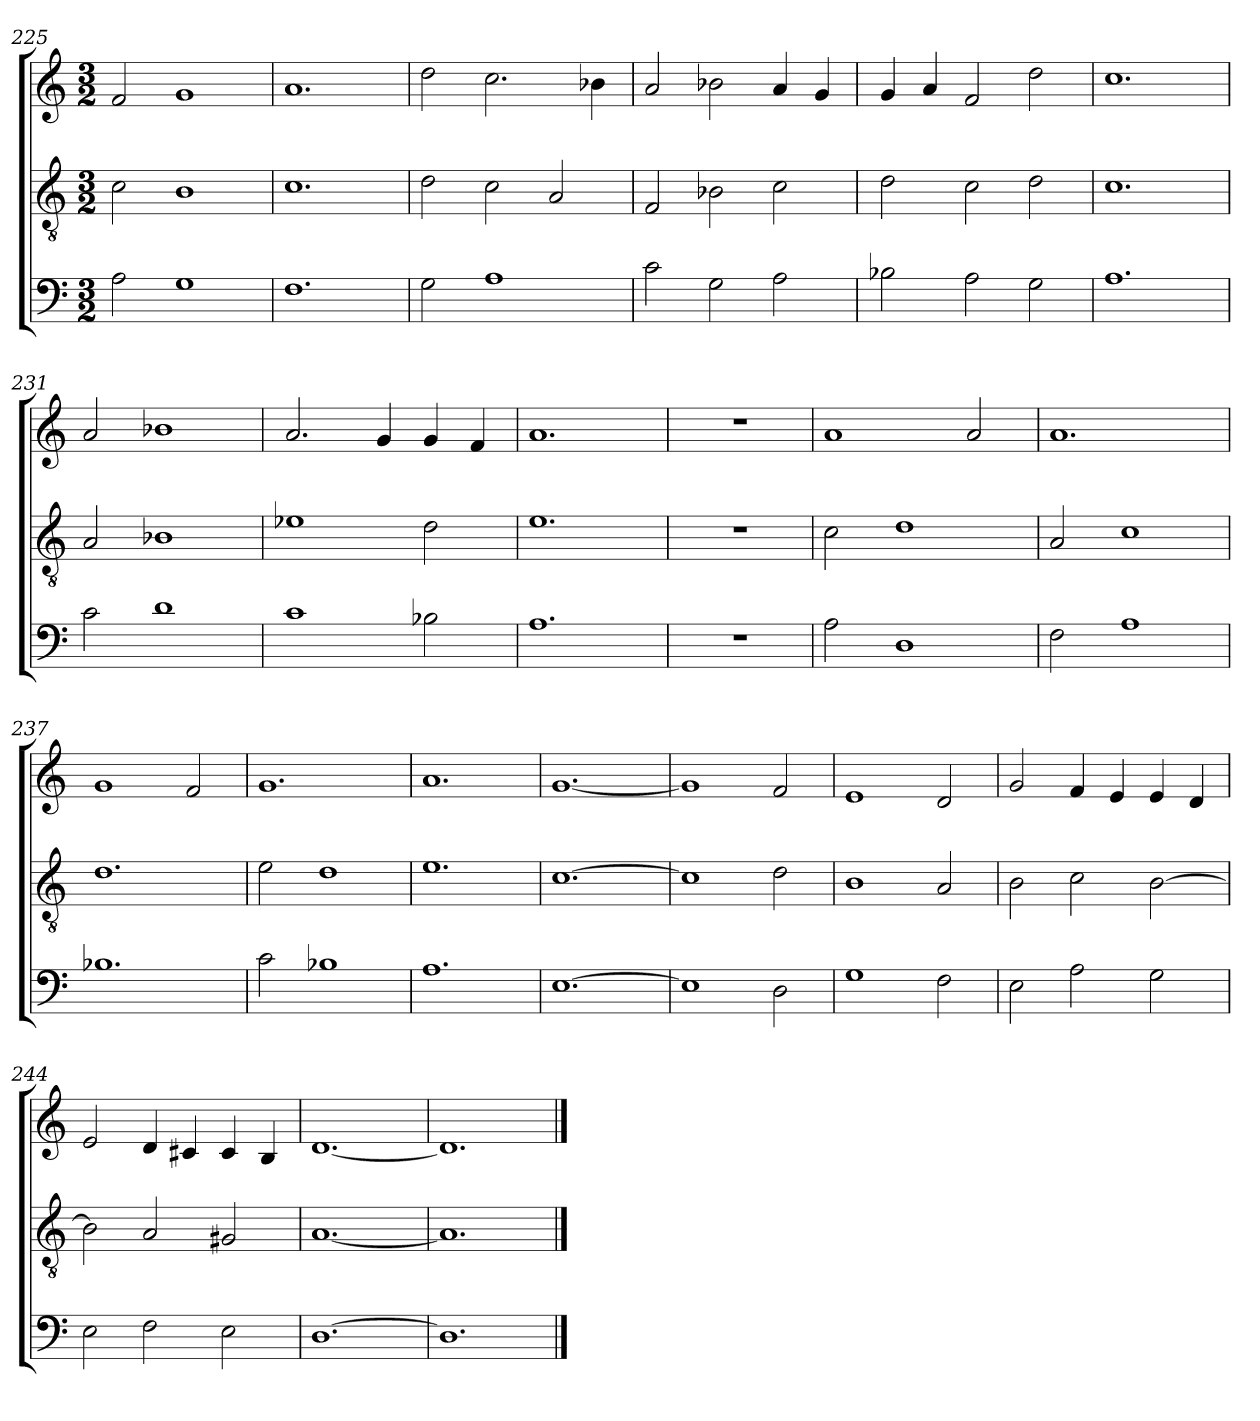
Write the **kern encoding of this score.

**kern	**kern	**kern
*part3	*part2	*part1
*staff3	*staff2	*staff1
*clefF4	*clefGv2	*clefG2
*k[]	*k[]	*k[]
*M3/2	*M3/2	*M3/2
=225	=225	=225
2A	2c	2f
1G	1B	1g
=226	=226	=226
1.F	1.c	1.a
=227	=227	=227
2G	2d	2dd
1A	2c	2.cc
.	2A	.
.	.	4b-X
=228	=228	=228
2c	2F	2a
2G	2B-X	2b-X
2A	2c	4a
.	.	4g
=229	=229	=229
2B-X	2d	4g
.	.	4a
2A	2c	2f
2G	2d	2dd
=230	=230	=230
1.A	1.c	1.cc
=231	=231	=231
2c	2A	2a
1d	1B-X	1b-X
=232	=232	=232
1c	1e-X	2.a
.	.	4g
2B-X	2d	4g
.	.	4f
=233	=233	=233
1.A	1.e	1.a
=234	=234	=234
1.r	1.r	1.r
=235	=235	=235
2A	2c	1a
1D	1d	.
.	.	2a
=236	=236	=236
2F	2A	1.a
1A	1c	.
=237	=237	=237
1.B-X	1.d	1g
.	.	2f
=238	=238	=238
2c	2e	1.g
1B-X	1d	.
=239	=239	=239
1.A	1.e	1.a
=240	=240	=240
[1.E	[1.c	[1.g
=241	=241	=241
1E]	1c]	1g]
2D	2d	2f
=242	=242	=242
1G	1B	1e
2F	2A	2d
=243	=243	=243
2E	2B	2g
2A	2c	4f
.	.	4e
2G	[2B	4e
.	.	4d
=244	=244	=244
2E	2B]	2e
2F	2A	4d
.	.	4c#X
2E	2G#X	4c#
.	.	4B
=245	=245	=245
[1.D	[1.A	[1.d
=246	=246	=246
1.D]	1.A]	1.d]
==	==	==
*-	*-	*-
